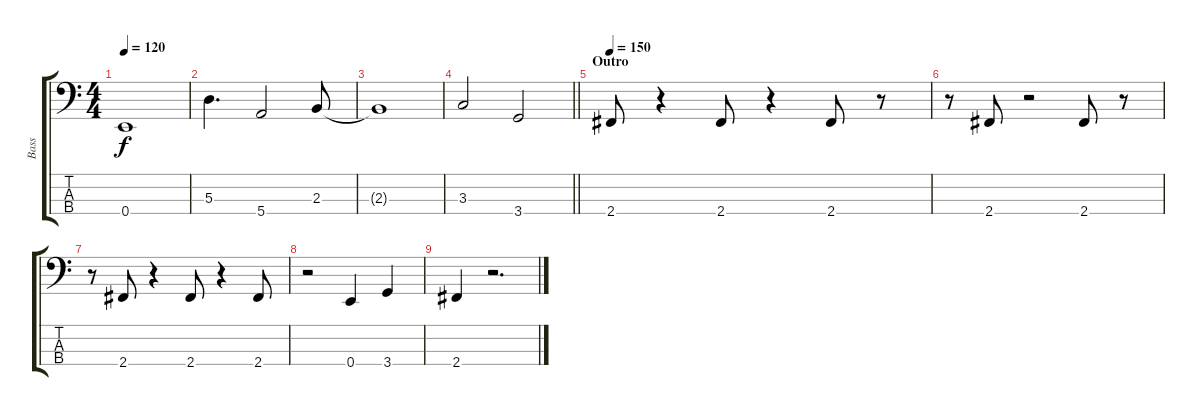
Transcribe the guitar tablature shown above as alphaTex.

\track ("Bass" "Bass") {instrument electricbassfinger}
\staff {score tabs}
\tuning (G2 D2 A1 E1) {hide}
\ts (4 4)
\tempo 120
\clef f4
\ks c
0.4.1{dy f} |
5.3.4{d} 5.4.2 2.3.8 |
2.3{t}.1 |
\barLineRight lightlight
3.3.2 3.4.2 |
\section ("" "Outro")
\tempo 150
2.4.8 r.4 2.4.8 r.4 2.4.8 r.8 |
r.8 2.4.8 r.2 2.4.8 r.8 |
r.8 2.4.8 r.4 2.4.8 r.4 2.4.8 |
r.2 0.4.4 3.4.4 |
2.4.4 r.2{d}
